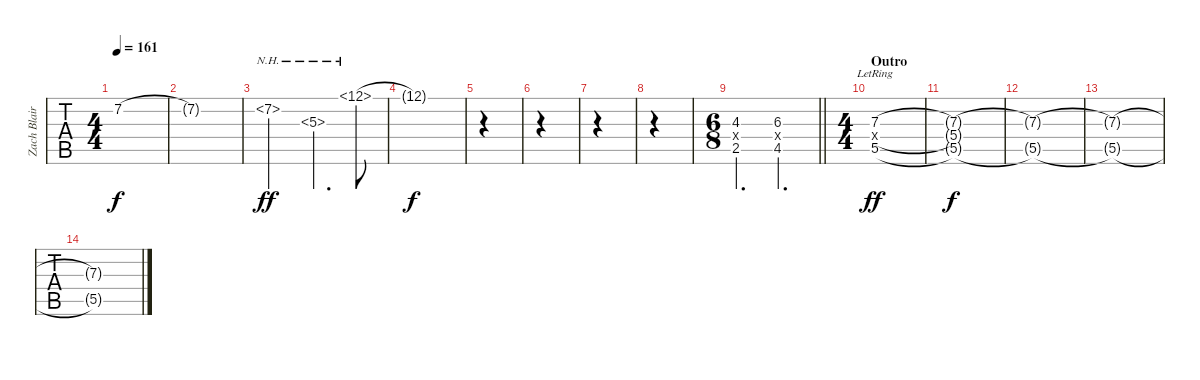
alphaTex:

\track ("Zach Blair - Guitar Three" "Zach Blair") {instrument distortionguitar}
\staff {tabs}
\tuning (Eb4 Bb3 Gb3 Db3 Ab2 Eb2) {hide}
\ts (4 4)
\tempo 161
\clef g2
\ks db
7.2{t}.1{dy f} |
7.2{t}.1 |
7.2{nh}.2{dy ff} 5.3{nh}.4{d} 12.1{nh}.8 |
12.1{t}.1{dy f} |
|
|
|
|
\ts (6 8)
\barLineRight lightlight
(4.3 2.4{x} 2.5).4{d} (6.3 4.4{x} 4.5).4{d} |
\ts (4 4)
\section ("" "Outro")
(7.3{lr} 5.4{x} 5.5{lr}).1{dy ff} |
(7.3{t} 5.4{t} 5.5{t}).1{dy f} |
(7.3{t} 5.5{t}).1 |
(7.3{t} 5.5{t}).1 |
(7.3{t} 5.5{t}).1
